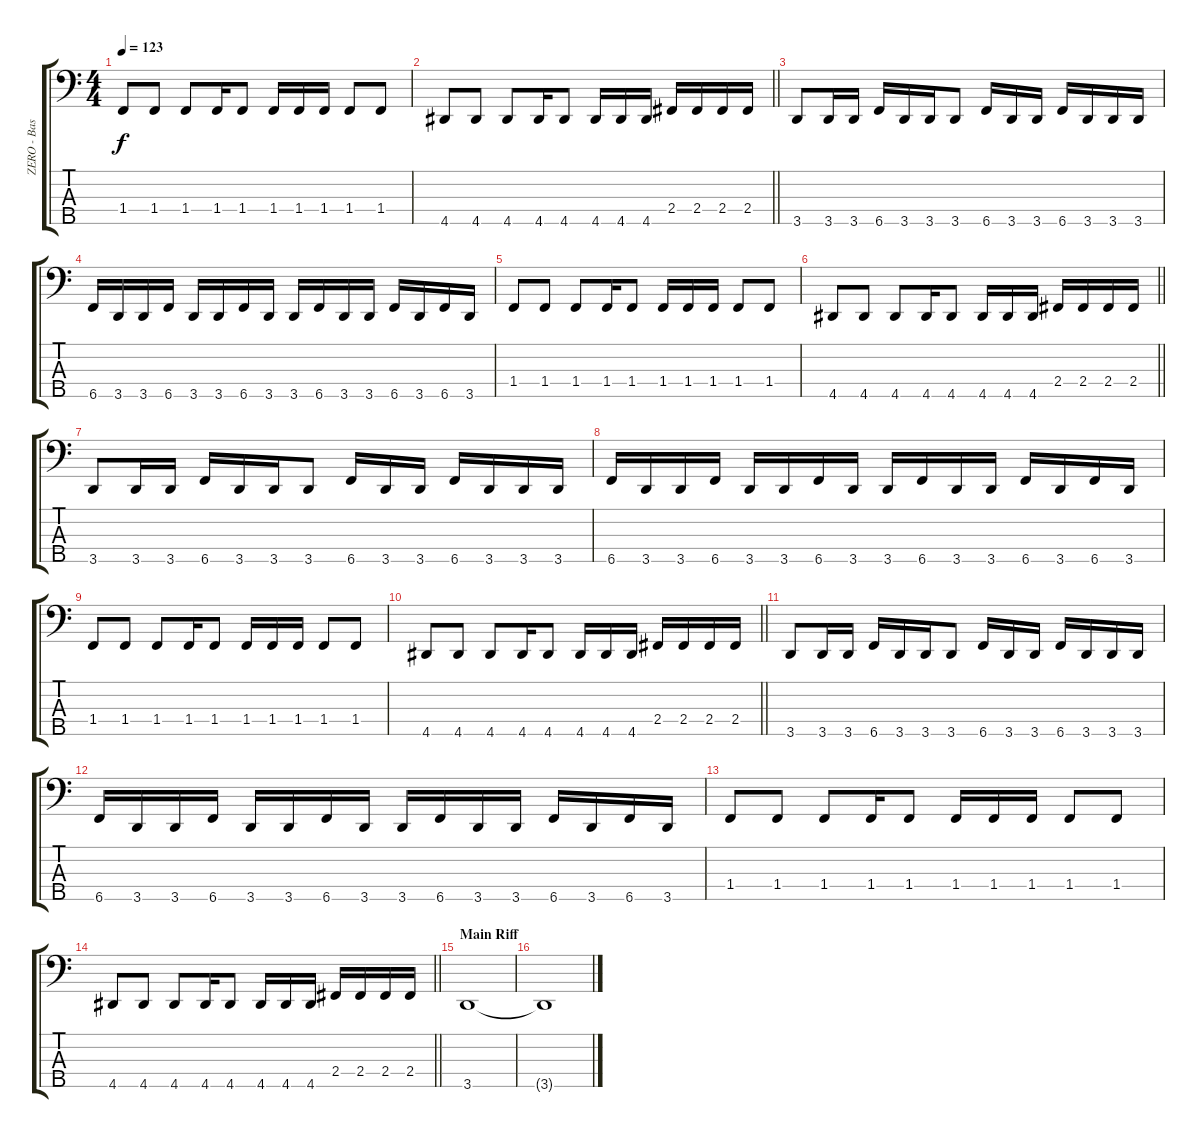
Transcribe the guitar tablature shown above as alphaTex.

\track ("ZERO - Bass" "ZERO - Bas") {instrument electricbassfinger}
\staff {score tabs}
\tuning (G2 D2 A1 E1 B0) {hide}
\ts (4 4)
\tempo 123
\clef f4
\ks c
1.4.8{dy f} 1.4.8 1.4.8 1.4.16 1.4.8 1.4.16 1.4.16 1.4.16 1.4.8 1.4.8 |
\barLineRight lightlight
4.5.8 4.5.8 4.5.8 4.5.16 4.5.8 4.5.16 4.5.16 4.5.16 2.4.16 2.4.16 2.4.16 2.4.16 |
3.5.8 3.5.16 3.5.16 6.5.16 3.5.16 3.5.16 3.5.8 6.5.16 3.5.16 3.5.16 6.5.16 3.5.16 3.5.16 3.5.16 |
6.5.16 3.5.16 3.5.16 6.5.16 3.5.16 3.5.16 6.5.16 3.5.16 3.5.16 6.5.16 3.5.16 3.5.16 6.5.16 3.5.16 6.5.16 3.5.16 |
1.4.8 1.4.8 1.4.8 1.4.16 1.4.8 1.4.16 1.4.16 1.4.16 1.4.8 1.4.8 |
\barLineRight lightlight
4.5.8 4.5.8 4.5.8 4.5.16 4.5.8 4.5.16 4.5.16 4.5.16 2.4.16 2.4.16 2.4.16 2.4.16 |
3.5.8 3.5.16 3.5.16 6.5.16 3.5.16 3.5.16 3.5.8 6.5.16 3.5.16 3.5.16 6.5.16 3.5.16 3.5.16 3.5.16 |
6.5.16 3.5.16 3.5.16 6.5.16 3.5.16 3.5.16 6.5.16 3.5.16 3.5.16 6.5.16 3.5.16 3.5.16 6.5.16 3.5.16 6.5.16 3.5.16 |
1.4.8 1.4.8 1.4.8 1.4.16 1.4.8 1.4.16 1.4.16 1.4.16 1.4.8 1.4.8 |
\barLineRight lightlight
4.5.8 4.5.8 4.5.8 4.5.16 4.5.8 4.5.16 4.5.16 4.5.16 2.4.16 2.4.16 2.4.16 2.4.16 |
3.5.8 3.5.16 3.5.16 6.5.16 3.5.16 3.5.16 3.5.8 6.5.16 3.5.16 3.5.16 6.5.16 3.5.16 3.5.16 3.5.16 |
6.5.16 3.5.16 3.5.16 6.5.16 3.5.16 3.5.16 6.5.16 3.5.16 3.5.16 6.5.16 3.5.16 3.5.16 6.5.16 3.5.16 6.5.16 3.5.16 |
1.4.8 1.4.8 1.4.8 1.4.16 1.4.8 1.4.16 1.4.16 1.4.16 1.4.8 1.4.8 |
\barLineRight lightlight
4.5.8 4.5.8 4.5.8 4.5.16 4.5.8 4.5.16 4.5.16 4.5.16 2.4.16 2.4.16 2.4.16 2.4.16 |
\section ("" "Main Riff")
3.5.1 |
3.5{t}.1
